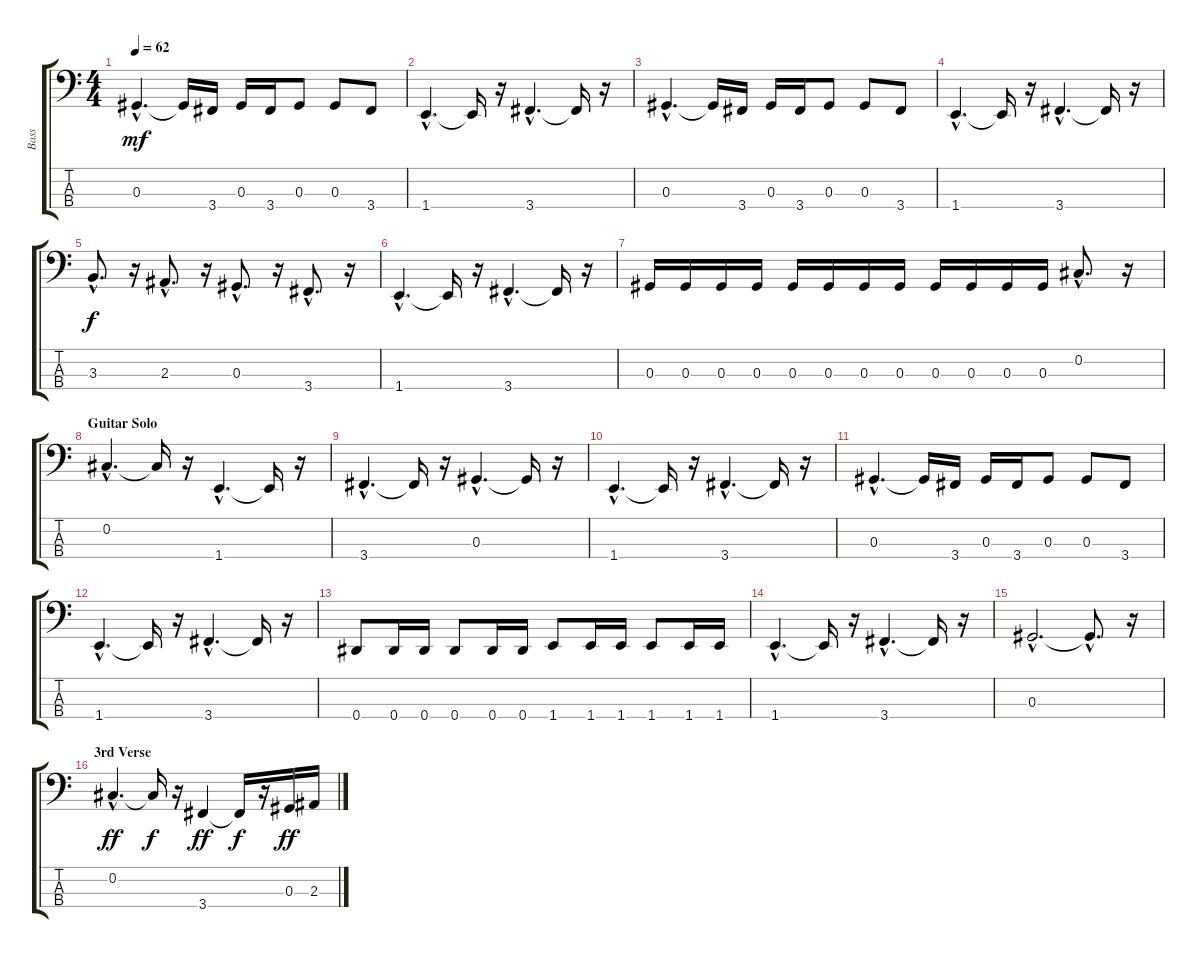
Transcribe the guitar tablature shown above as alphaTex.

\track ("Bass" "Bass") {instrument electricbasspick}
\staff {score tabs}
\tuning (Gb2 Db2 Ab1 Eb1) {hide}
\ts (4 4)
\tempo 62
\clef f4
\ks c
0.3{hac}.4{d dy mf} 0.3{t}.16 3.4.16 0.3.16 3.4.16 0.3.8 0.3.8 3.4.8 |
1.4{hac}.4{d} 1.4{t}.16 r.16 3.4{hac}.4{d} 3.4{t}.16 r.16 |
0.3{hac}.4{d} 0.3{t}.16 3.4.16 0.3.16 3.4.16 0.3.8 0.3.8 3.4.8 |
1.4{hac}.4{d} 1.4{t}.16 r.16 3.4{hac}.4{d} 3.4{t}.16 r.16 |
3.3{hac}.8{d dy f} r.16 2.3{hac}.8{d} r.16 0.3{hac}.8{d} r.16 3.4{hac}.8{d} r.16 |
1.4{hac}.4{d} 1.4{t}.16 r.16 3.4{hac}.4{d} 3.4{t}.16 r.16 |
0.3.16 0.3.16 0.3.16 0.3.16 0.3.16 0.3.16 0.3.16 0.3.16 0.3.16 0.3.16 0.3.16 0.3.16 0.2{hac}.8{d} r.16 |
\section ("" "Guitar Solo")
0.2{hac}.4{d} 0.2{t}.16 r.16 1.4{hac}.4{d} 1.4{t}.16 r.16 |
3.4{hac}.4{d} 3.4{t}.16 r.16 0.3{hac}.4{d} 0.3{t}.16 r.16 |
1.4{hac}.4{d} 1.4{t}.16 r.16 3.4{hac}.4{d} 3.4{t}.16 r.16 |
0.3{hac}.4{d} 0.3{t}.16 3.4.16 0.3.16 3.4.16 0.3.8 0.3.8 3.4.8 |
1.4{hac}.4{d} 1.4{t}.16 r.16 3.4{hac}.4{d} 3.4{t}.16 r.16 |
0.4.8 0.4.16 0.4.16 0.4.8 0.4.16 0.4.16 1.4.8 1.4.16 1.4.16 1.4.8 1.4.16 1.4.16 |
1.4{hac}.4{d} 1.4{t}.16 r.16 3.4{hac}.4{d} 3.4{t}.16 r.16 |
0.3{hac}.2{d} 0.3{hac t}.8{d} r.16 |
\section ("" "3rd Verse")
0.2{hac}.4{d dy ff} 0.2{t}.16{dy f} r.16 3.4.4{dy ff} 3.4{t}.16{dy f} r.16 0.3.16{dy ff} 2.3.16
